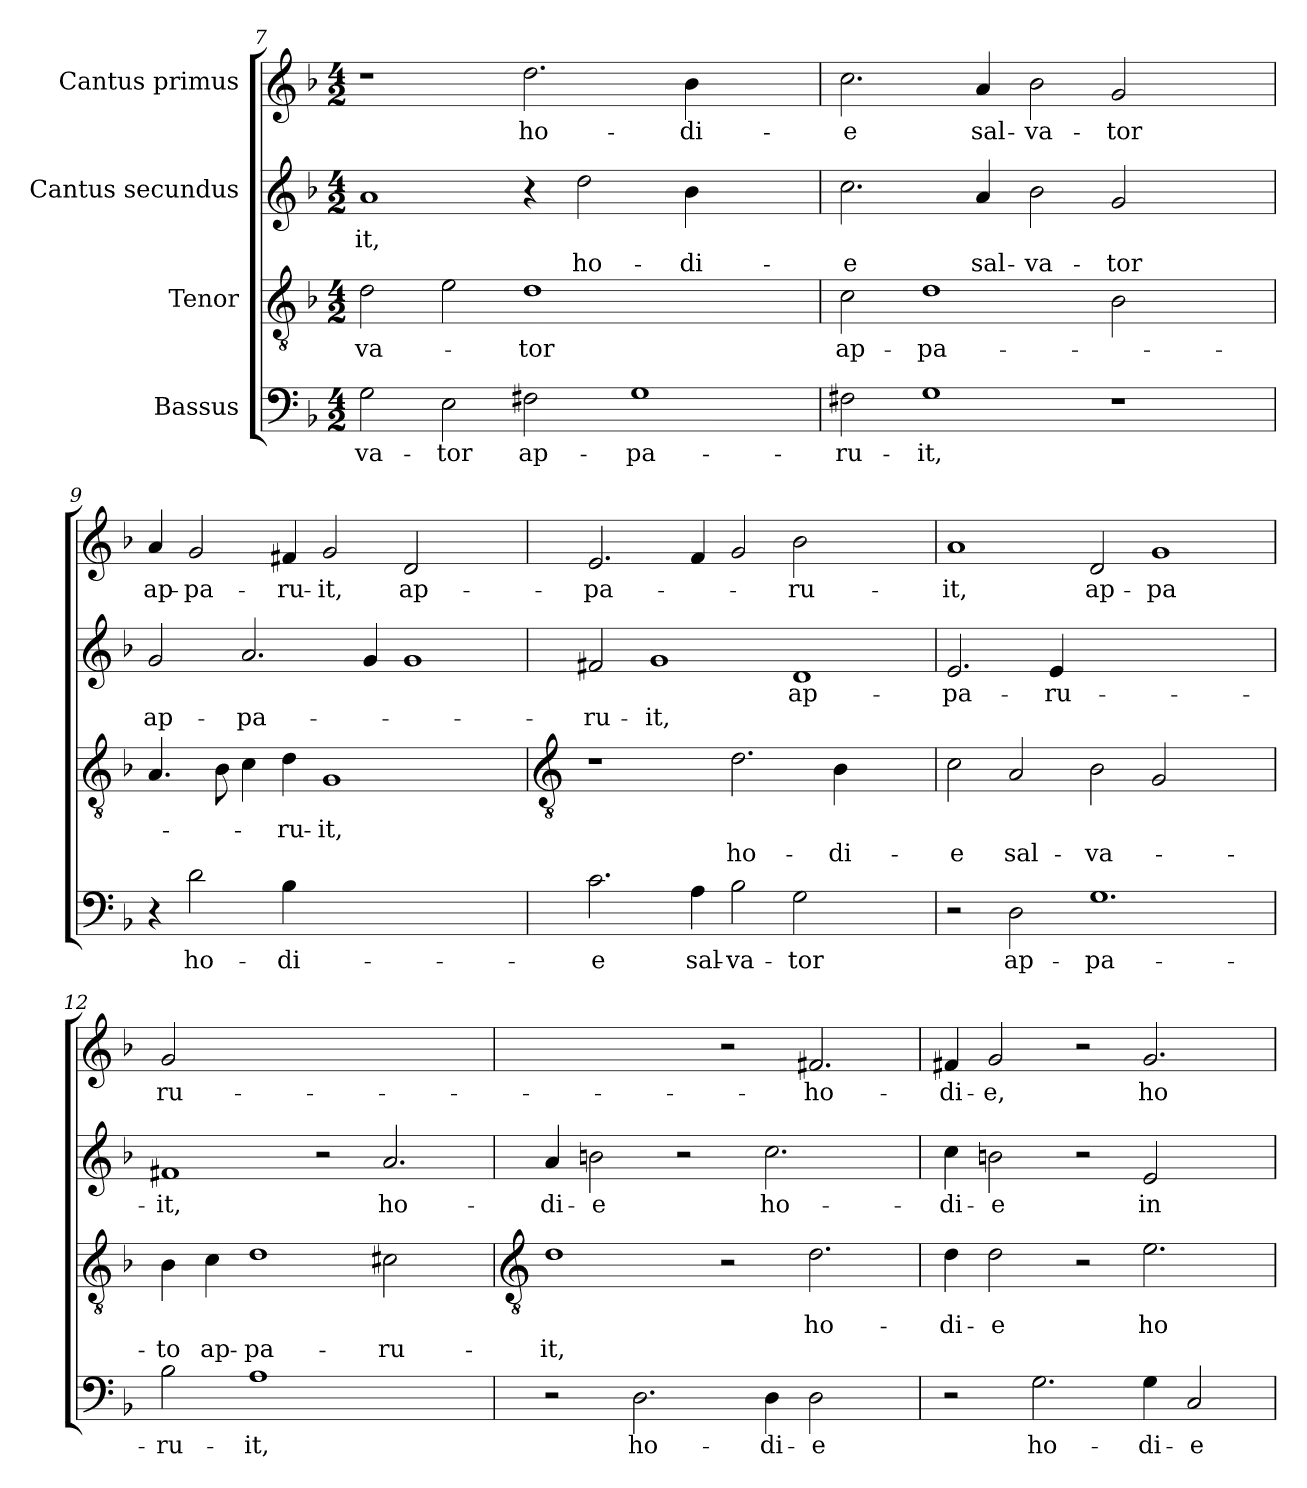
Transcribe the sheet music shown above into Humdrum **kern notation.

**kern	**text	**kern	**text	**text	**kern	**text	**text	**kern	**text
*part4	*part4	*part3	*part3	*part3	*part2	*part2	*part2	*part1	*part1
*staff4	*staff4	*staff3	*staff3	*staff3	*staff2	*staff2	*staff2	*staff1	*staff1
*I"Bassus	*	*I"Tenor	*	*	*I"Cantus secundus	*	*	*I"Cantus primus	*
!!LO:LB:g=z
*clefF4	*	*clefGv2	*	*	*clefG2	*	*	*clefG2	*
*k[b-]	*	*k[b-]	*	*	*k[b-]	*	*	*k[b-]	*
*F:	*	*F:	*	*	*F:	*	*	*F:	*
*M4/2	*	*M4/2	*	*	*M4/2	*	*	*M4/2	*
=7	=7	=7	=7	=7	=7	=7	=7	=7	=7
!	!LO:LY:b	!	!LO:LY:b	!	!	!LO:LY:b	!	!	!
2G	-va-	2d	-va-	.	1a	-it,	.	1r	.
!	!LO:LY:b	!	!	!	!	!	!	!	!
2E	-tor	2e	.	.	.	.	.	.	.
!	!LO:LY:b	!	!LO:LY:b	!	!	!	!	!	!LO:LY:b
2F#X	ap-	1d	-tor	.	4r	.	.	2.dd	ho-
!	!	!	!	!	!	!	!LO:LY:b	!	!
.	.	.	.	.	2dd	.	ho-	.	.
!	!LO:LY:b	!	!	!	!	!	!	!	!
1G	-pa-	.	.	.	.	.	.	.	.
!	!	!	!	!	!	!	!LO:LY:b	!	!LO:LY:b
.	.	.	.	.	4b-	.	-di-	4b-	-di-
.	.	2ryy	.	.	2ryy	.	.	2ryy	.
=8	=8	=8	=8	=8	=8	=8	=8	=8	=8
!	!LO:LY:b	!	!LO:LY:b	!	!	!	!LO:LY:b	!	!LO:LY:b
2F#X	-ru-	2c	ap-	.	2.cc	.	-e	2.cc	-e
!	!LO:LY:b	!	!LO:LY:b	!	!	!	!	!	!
1G	-it,	1d	-pa-	.	.	.	.	.	.
!	!	!	!	!	!	!	!LO:LY:b	!	!LO:LY:b
.	.	.	.	.	4a	.	sal-	4a	sal-
!	!	!	!	!	!	!	!LO:LY:b	!	!LO:LY:b
.	.	.	.	.	2b-	.	-va-	2b-	-va-
!	!	!	!	!	!	!	!LO:LY:b	!	!LO:LY:b
1r	.	2B-	.	.	2g	.	-tor	2g	-tor
.	.	2ryy	.	.	2ryy	.	.	2ryy	.
!!LO:LB:g=z
=9	=9	=9	=9	=9	=9	=9	=9	=9	=9
!	!	!	!	!	!	!	!LO:LY:b	!	!LO:LY:b
4r	.	4.A	.	.	2g	.	ap-	4a	ap-
!	!LO:LY:b	!	!	!	!	!	!	!	!LO:LY:b
2d	ho-	.	.	.	.	.	.	2g	-pa-
.	.	8B-	.	.	.	.	.	.	.
!	!	!	!	!	!	!	!LO:LY:b	!	!
.	.	4c	.	.	2.a	.	-pa-	.	.
!	!LO:LY:b	!	!LO:LY:b	!	!	!	!	!	!LO:LY:b
4B-	-di-	4d	-ru-	.	.	.	.	4f#X	-ru-
!	!	!	!LO:LY:b	!	!	!	!	!	!LO:LY:b
1.ryy	.	1G	-it,	.	.	.	.	2g	-it,
.	.	.	.	.	4g	.	.	.	.
!	!	!	!	!	!	!	!	!	!LO:LY:b
.	.	.	.	.	1g	.	.	2d	ap-
.	.	2ryy	.	.	.	.	.	2ryy	.
!!LO:LB:g=z
=10	=10	=10	=10	=10	=10	=10	=10	=10	=10
*	*	*clefGv2	*	*	*	*	*	*	*
!	!LO:LY:b	!	!	!	!	!	!LO:LY:b	!	!LO:LY:b
2.c	-e	1r	.	.	2f#X	.	-ru-	2.e	-pa-
!	!	!	!	!	!	!	!LO:LY:b	!	!
.	.	.	.	.	1g	.	-it,	.	.
!	!LO:LY:b	!	!	!	!	!	!	!	!
4A	sal-	.	.	.	.	.	.	4f	.
!	!LO:LY:b	!	!	!LO:LY:b	!	!	!	!	!
2B-	-va-	2.d	.	ho-	.	.	.	2g	.
!	!LO:LY:b	!	!	!	!	!LO:LY:b	!	!	!LO:LY:b
2G	-tor	.	.	.	1d	ap-	.	2b-	-ru-
!	!	!	!	!LO:LY:b	!	!	!	!	!
.	.	4B-	.	-di-	.	.	.	.	.
2ryy	.	2ryy	.	.	.	.	.	2ryy	.
=11	=11	=11	=11	=11	=11	=11	=11	=11	=11
!	!	!	!	!LO:LY:b	!	!LO:LY:b	!	!	!LO:LY:b
2r	.	2c	.	-e	2.e	-pa-	.	1a	-it,
!	!LO:LY:b	!	!	!LO:LY:b	!	!	!	!	!
2D	ap-	2A	.	sal-	.	.	.	.	.
!	!	!	!	!	!	!LO:LY:b	!	!	!
.	.	.	.	.	4e	-ru-	.	.	.
!	!LO:LY:b	!	!	!LO:LY:b	!	!	!	!	!LO:LY:b
1.G	-pa-	2B-	.	-va-	1.ryy	.	.	2d	ap-
!	!	!	!	!	!	!	!	!	!LO:LY:b
.	.	2G	.	.	.	.	.	1g	-pa
.	.	2ryy	.	.	.	.	.	.	.
!!LO:LB:g=z
=12	=12	=12	=12	=12	=12	=12	=12	=12	=12
!	!LO:LY:b	!	!	!LO:LY:b	!	!LO:LY:b	!	!	!LO:LY:b
2B-	-ru-	4B-	.	-to	1f#X	-it,	.	2g	ru-
!	!	!	!	!LO:LY:b	!	!	!	!	!
.	.	4c	.	ap-	.	.	.	.	.
!	!LO:LY:b	!	!	!LO:LY:b	!	!	!	!	!LO:LY:b
1A	-it,	1d	.	-pa-	.	.	.	[1ayy	-it,________
.	.	.	.	.	2r	.	.	.	.
!	!	!	!	!LO:LY:b	!	!LO:LY:b	!	!	!
2.ryy	.	2c#X	.	-ru-	2.a	ho-	.	2.ryy	.
.	.	4ryy	.	.	.	.	.	.	.
!!LO:LB:g=z
=13	=13	=13	=13	=13	=13	=13	=13	=13	=13
*	*	*clefGv2	*	*	*	*	*	*	*
!	!	!	!	!LO:LY:b	!	!LO:LY:b	!	!	!LO:LY:b
2r	.	1d	.	-it,	4a	-di-	.	1ayy]	___
!	!	!	!	!	!	!LO:LY:b	!	!	!
.	.	.	.	.	2bn	-e	.	.	.
!	!LO:LY:b	!	!	!	!	!	!	!	!
2.D	ho-	.	.	.	.	.	.	.	.
.	.	.	.	.	2r	.	.	.	.
.	.	2r	.	.	.	.	.	2r	.
!	!LO:LY:b	!	!	!	!	!LO:LY:b	!	!	!
4D	-di-	.	.	.	2.cc	ho-	.	.	.
!	!LO:LY:b	!	!LO:LY:b	!	!	!	!	!	!LO:LY:b
2D	-e	2.d	ho-	.	.	.	.	2.f#X	ho-
4ryy	.	.	.	.	4ryy	.	.	.	.
=14	=14	=14	=14	=14	=14	=14	=14	=14	=14
!	!	!	!LO:LY:b	!	!	!LO:LY:b	!	!	!LO:LY:b
2r	.	4d	-di-	.	4cc	-di-	.	4f#	-di-
!	!	!	!LO:LY:b	!	!	!LO:LY:b	!	!	!LO:LY:b
.	.	2d	-e	.	2bn	-e	.	2g	-e,
!	!LO:LY:b	!	!	!	!	!	!	!	!
2.G	ho-	.	.	.	.	.	.	.	.
.	.	2r	.	.	2r	.	.	2r	.
!	!LO:LY:b	!	!LO:LY:b	!	!	!LO:LY:b	!	!	!LO:LY:b
4G	-di-	2.e	ho-	.	2e	in	.	2.g	ho-
!	!LO:LY:b	!	!	!	!	!	!	!	!
2C	-e	.	.	.	.	.	.	.	.
.	.	.	.	.	4ryy	.	.	.	.
=	=	=	=	=	=	=	=	=	=
*-	*-	*-	*-	*-	*-	*-	*-	*-	*-
